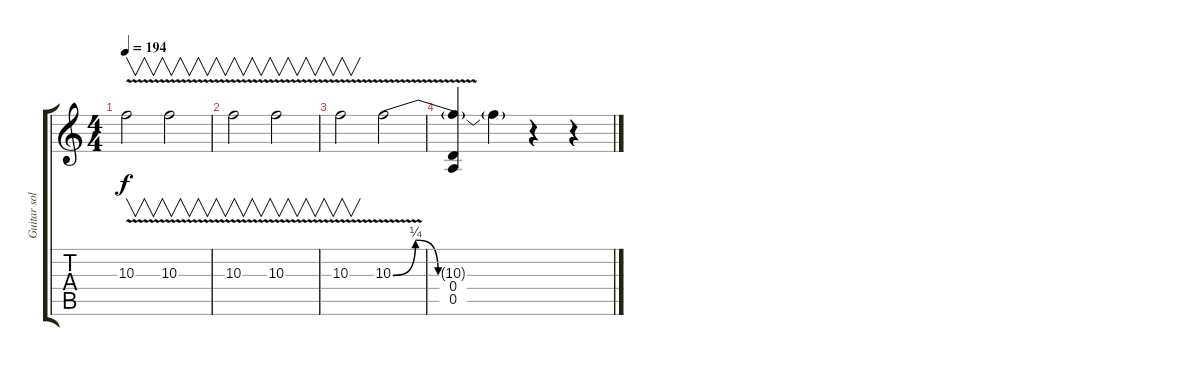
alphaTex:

\track ("Guitar solo" "Guitar sol") {instrument overdrivenguitar}
\staff {score tabs}
\tuning (E4 B3 G3 D3 A2 E2) {hide}
\ts (4 4)
\tempo 194
\clef g2
\ks c
10.3{v}.2{v dy f} 10.3{v}.2{v} |
10.3{v}.2{v volume 13} 10.3{v}.2{v} |
10.3{v}.2{v} 10.3{be (custom 0 0 10 1 20 0 30 0 38 0 60 0) v}.2 |
(10.3{t} 0.4 0.5).4 10.3{t}.4 r.4 r.4
